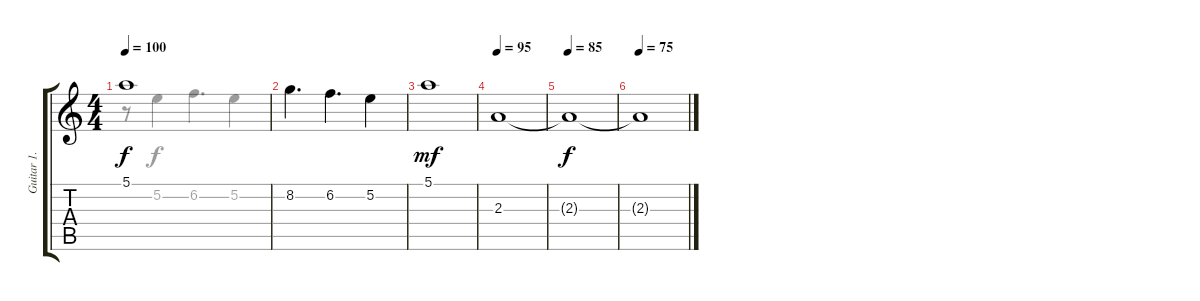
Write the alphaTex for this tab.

\track ("Guitar 1." "Guitar 1.") {instrument acousticguitarnylon}
\staff {score tabs}
\tuning (E4 B3 G3 D3 A2 E2) {hide}
\voice
\ts (4 4)
\tempo 100
\clef g2
\ks c
5.1.1{dy f} |
8.2.4{d} 6.2.4{d} 5.2.4 |
5.1.1{dy mf} |
\tempo 95
2.3.1 |
\tempo 85
2.3{t}.1{dy f} |
\tempo 75
2.3{t}.1
\voice
\clef g2
\ottava regular
\simile none
\ks c
r.8{dy f} 5.2.4 6.2.4{d} 5.2.4 |
|
|
|
|
